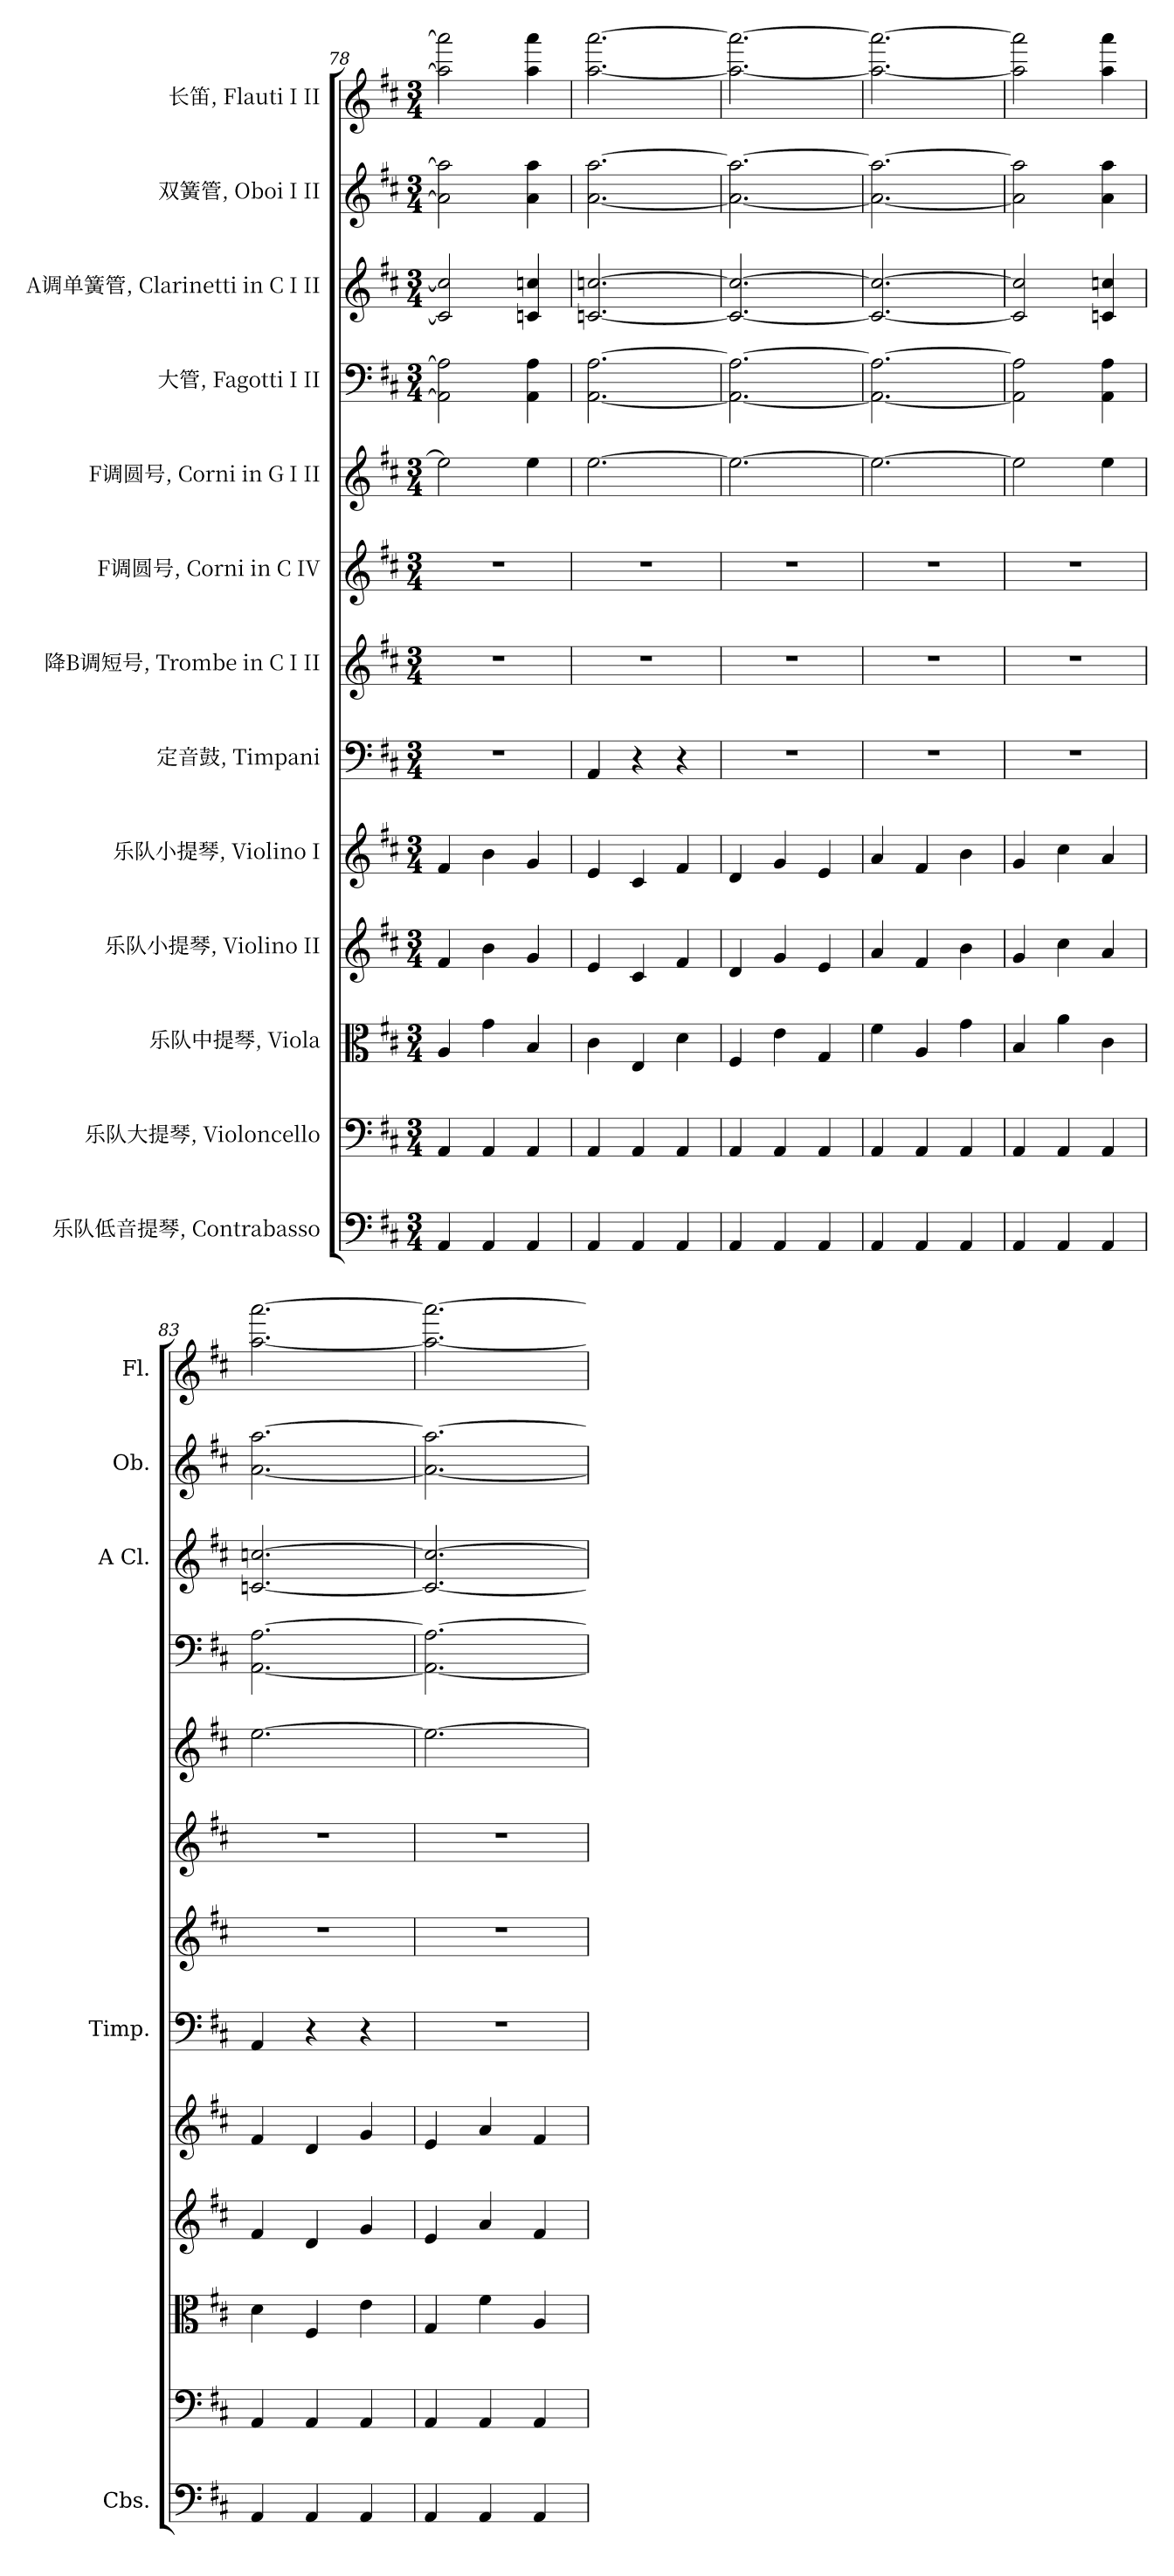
**kern	**kern	**kern	**kern	**kern	**kern	**kern	**kern	**kern	**kern	**kern	**kern	**kern
*part13	*part12	*part11	*part10	*part9	*part8	*part7	*part6	*part5	*part4	*part3	*part2	*part1
*staff13	*staff12	*staff11	*staff10	*staff9	*staff8	*staff7	*staff6	*staff5	*staff4	*staff3	*staff2	*staff1
*I"乐队低音提琴, Contrabasso	*I"乐队大提琴, Violoncello	*I"乐队中提琴, Viola	*I"乐队小提琴, Violino II	*I"乐队小提琴, Violino I	*I"定音鼓, Timpani	*I"降B调短号, Trombe in C I II	*I"F调圆号, Corni in C IV	*I"F调圆号, Corni in G I II	*I"大管, Fagotti I II	*I"A调单簧管, Clarinetti in C I II	*I"双簧管, Oboi I II	*I"长笛, Flauti I II
*I'Cbs.	*	*	*	*	*I'Timp.	*	*	*	*	*I'A Cl.	*I'Ob.	*I'Fl.
!!LO:PB:g=z
*clefF4	*clefF4	*clefC3	*clefG2	*clefG2	*clefF4	*clefG2	*clefG2	*clefG2	*clefF4	*clefG2	*clefG2	*clefG2
*ITrd7c12	*	*	*	*	*	*ITrd1c2	*ITrd4c7	*ITrd4c7	*	*ITrd2c3	*	*
*k[f#c#]	*k[f#c#]	*k[f#c#]	*k[f#c#]	*k[f#c#]	*k[f#c#]	*k[]	*k[f#]	*k[f#]	*k[f#c#]	*k[f#c#g#d#a#]	*k[f#c#]	*k[f#c#]
*M3/4	*M3/4	*M3/4	*M3/4	*M3/4	*M3/4	*M3/4	*M3/4	*M3/4	*M3/4	*M3/4	*M3/4	*M3/4
*MM350	*MM350	*MM350	*MM350	*MM350	*MM350	*MM350	*MM350	*MM350	*MM350	*MM350	*MM350	*MM350
=78	=78	=78	=78	=78	=78	=78	=78	=78	=78	=78	=78	=78
4AAA/	4AA/	4A/	4f#/	4f#/	2.r	2.r	2.r	2a\]	2AA\] 2A\]	2A/] 2a/]	2a\] 2aa\]	2aa\] 2aaa\]
4AAA/	4AA/	4g\	4b\	4b\	.	.	.	.	.	.	.	.
*	*	*	*	*	*	*	*	*	*	*	*	*MM318
4AAA/	4AA/	4B/	4g/	4g/	.	.	.	4a\	4AA\ 4A\	4An/ 4an/	4a\ 4aa\	4aa\ 4aaa\
=79	=79	=79	=79	=79	=79	=79	=79	=79	=79	=79	=79	=79
*	*	*	*	*	*	*	*	*	*	*	*	*MM350
4AAA/	4AA/	4c#\	4e/	4e/	4AA/	2.r	2.r	[2.a\	[2.AA\ [2.A\	[2.An/ [2.an/	[2.a\ [2.aa\	[2.aa\ [2.aaa\
4AAA/	4AA/	4E/	4c#/	4c#/	4r	.	.	.	.	.	.	.
4AAA/	4AA/	4d\	4f#/	4f#/	4r	.	.	.	.	.	.	.
=80	=80	=80	=80	=80	=80	=80	=80	=80	=80	=80	=80	=80
*	*	*	*	*	*	*	*	*	*	*	*	*MM350
4AAA/	4AA/	4F#/	4d/	4d/	2.r	2.r	2.r	2.a\_	2.AA\_ 2.A\_	2.A/_ 2.a/_	2.a\_ 2.aa\_	2.aa\_ 2.aaa\_
4AAA/	4AA/	4e\	4g/	4g/	.	.	.	.	.	.	.	.
4AAA/	4AA/	4G/	4e/	4e/	.	.	.	.	.	.	.	.
=81	=81	=81	=81	=81	=81	=81	=81	=81	=81	=81	=81	=81
*	*	*	*	*	*	*	*	*	*	*	*	*MM350
4AAA/	4AA/	4f#\	4a/	4a/	2.r	2.r	2.r	2.a\_	2.AA\_ 2.A\_	2.A/_ 2.a/_	2.a\_ 2.aa\_	2.aa\_ 2.aaa\_
4AAA/	4AA/	4A/	4f#/	4f#/	.	.	.	.	.	.	.	.
4AAA/	4AA/	4g\	4b\	4b\	.	.	.	.	.	.	.	.
=82	=82	=82	=82	=82	=82	=82	=82	=82	=82	=82	=82	=82
*	*	*	*	*	*	*	*	*	*	*	*	*MM350
4AAA/	4AA/	4B/	4g/	4g/	2.r	2.r	2.r	2a\]	2AA\] 2A\]	2A/] 2a/]	2a\] 2aa\]	2aa\] 2aaa\]
4AAA/	4AA/	4a\	4cc#\	4cc#\	.	.	.	.	.	.	.	.
*	*	*	*	*	*	*	*	*	*	*	*	*MM318
4AAA/	4AA/	4c#\	4a/	4a/	.	.	.	4a\	4AA\ 4A\	4An/ 4an/	4a\ 4aa\	4aa\ 4aaa\
=83	=83	=83	=83	=83	=83	=83	=83	=83	=83	=83	=83	=83
*	*	*	*	*	*	*	*	*	*	*	*	*MM350
4AAA/	4AA/	4d\	4f#/	4f#/	4AA/	2.r	2.r	[2.a\	[2.AA\ [2.A\	[2.An/ [2.an/	[2.a\ [2.aa\	[2.aa\ [2.aaa\
4AAA/	4AA/	4F#/	4d/	4d/	4r	.	.	.	.	.	.	.
4AAA/	4AA/	4e\	4g/	4g/	4r	.	.	.	.	.	.	.
=84	=84	=84	=84	=84	=84	=84	=84	=84	=84	=84	=84	=84
*	*	*	*	*	*	*	*	*	*	*	*	*MM350
4AAA/	4AA/	4G/	4e/	4e/	2.r	2.r	2.r	2.a\_	2.AA\_ 2.A\_	2.A/_ 2.a/_	2.a\_ 2.aa\_	2.aa\_ 2.aaa\_
4AAA/	4AA/	4f#\	4a/	4a/	.	.	.	.	.	.	.	.
4AAA/	4AA/	4A/	4f#/	4f#/	.	.	.	.	.	.	.	.
=	=	=	=	=	=	=	=	=	=	=	=	=
*-	*-	*-	*-	*-	*-	*-	*-	*-	*-	*-	*-	*-
